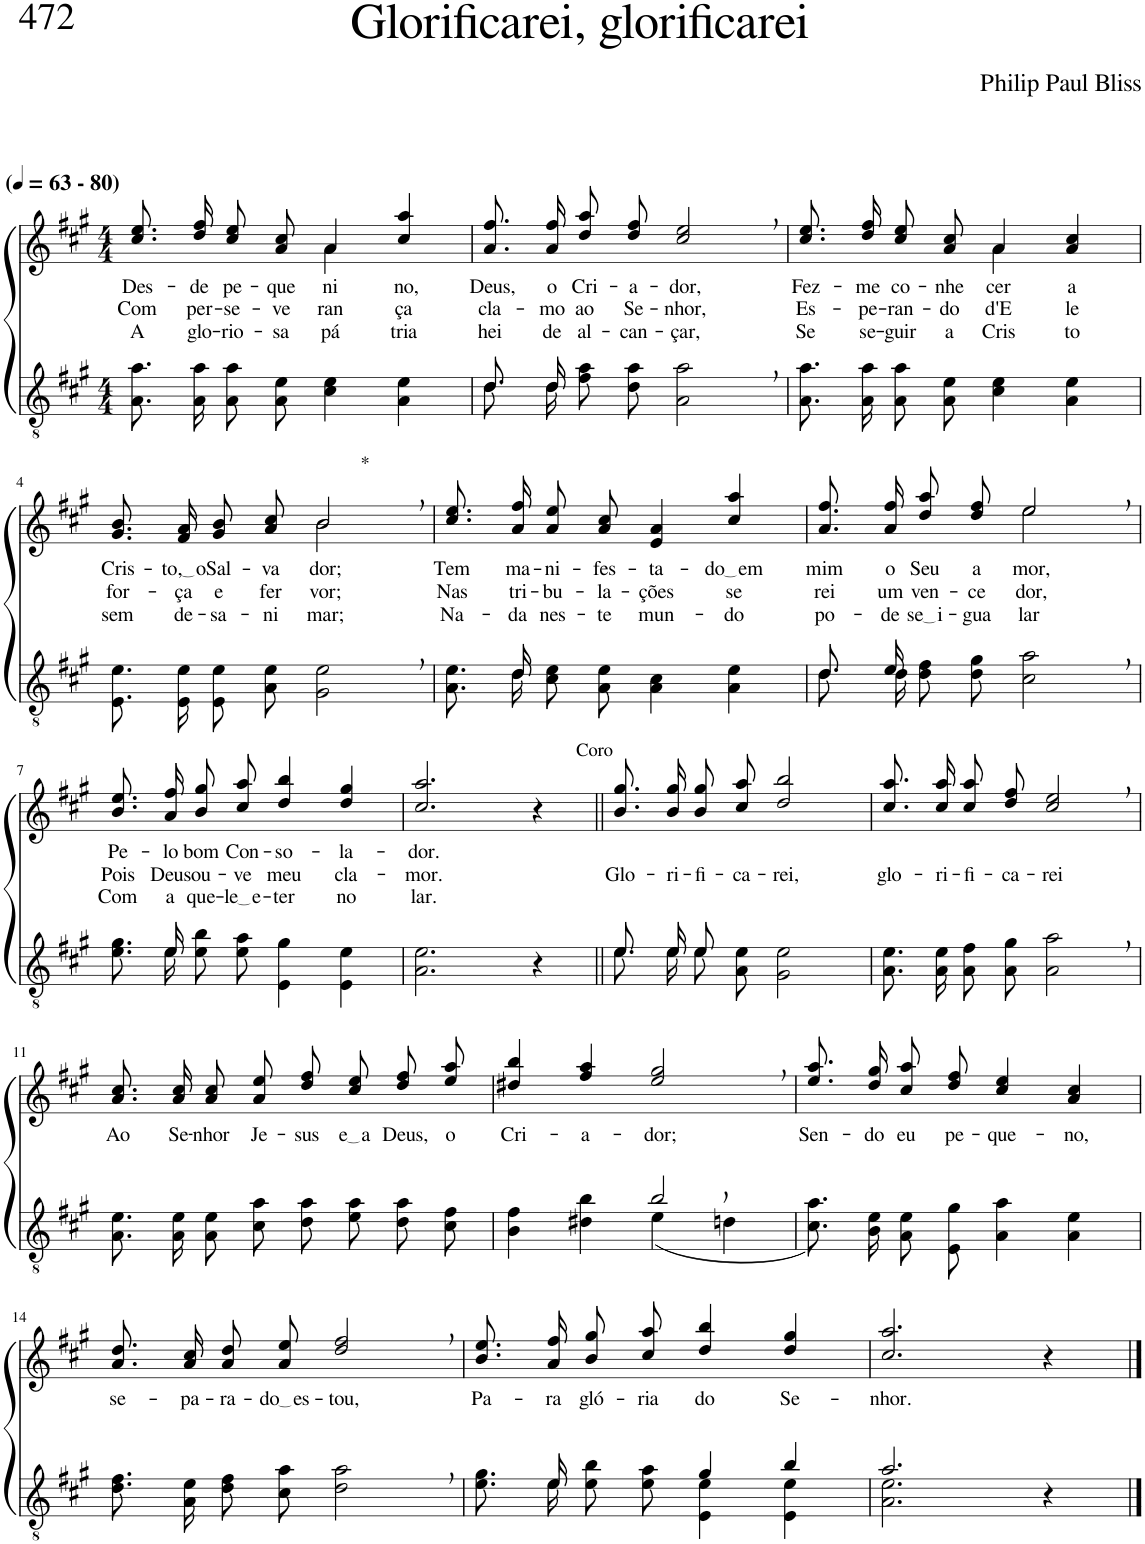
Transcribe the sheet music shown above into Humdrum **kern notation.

**kern	**kern	**text	**text	**text
*part2	*part1	*part1	*part1	*part1
*staff2	*staff1	*staff1	*staff1	*staff1
*I"Parte III e IV	*I"Parte I e II	*	*	*
*clefGv2	*clefG2	*	*	*
*Trd5c9	*Trd5c9	*	*	*
*k[f#c#g#]	*k[f#c#g#]	*	*	*
*M4/4	*M4/4	*	*	*
*MM63	*MM63	*	*	*
=1	=1	=1	=1	=1
!	!LO:TX:a:B:t=(	!	!	!
!	!LO:TX:a:B:t=- 80)	!	!	!
!	!	!LO:LY:b	!LO:LY:b	!LO:LY:b
*	*^	*	*	*
8.A\ 8.a\L	8.cc#\ 8.ee\L	2ryy	Des-	Com	A
!	!	!	!LO:LY:b	!LO:LY:b	!LO:LY:b
16A\ 16a\Jk	16dd\ 16ff#\Jk	.	-de	per-	glo-
!	!	!	!LO:LY:b	!LO:LY:b	!LO:LY:b
8A\ 8a\L	8cc#\ 8ee\L	.	pe-	-se-	-rio-
!	!	!	!LO:LY:b	!LO:LY:b	!LO:LY:b
8A\ 8e\J	8a\ 8cc#\J	.	-que-	-ve-	-sa
!	!	!	!LO:LY:b	!LO:LY:b	!LO:LY:b
4c#\ 4e\	4a/	4a\	-ni-	-ran-	pá-
!	!	!	!LO:LY:b	!LO:LY:b	!LO:LY:b
4A\ 4e\	4cc#/ 4aa/	4ryy	-no,	-ça	-tria
=2	=2	=2	=2	=2	=2
*^	*	*	*	*	*
!	!	!	!	!LO:LY:b	!LO:LY:b	!LO:LY:b
*	*	*v	*v	*	*	*
8.d\L	8.d/L	8.a\ 8.ff#\L	Deus,	cla-	hei
!	!	!	!LO:LY:b	!LO:LY:b	!LO:LY:b
16d\Jk	16d/Jk	16a\ 16ff#\Jk	o	-mo	de
!	!	!	!LO:LY:b	!LO:LY:b	!LO:LY:b
8f#\ 8a\L	2.ryy	8dd\ 8aa\L	Cri-	ao	al-
!	!	!	!LO:LY:b	!LO:LY:b	!LO:LY:b
8d\ 8a\J	.	8dd\ 8ff#\J	-a-	Se-	-can-
!	!	!	!LO:LY:b	!LO:LY:b	!LO:LY:b
2A\, 2a\,	.	2cc#/, 2ee/,	-dor,	-nhor,	-çar,
*v	*v	*	*	*	*
=3	=3	=3	=3	=3
!	!	!LO:LY:b	!LO:LY:b	!LO:LY:b
*	*^	*	*	*
8.A\ 8.a\L	8.cc#\ 8.ee\L	2ryy	Fez-	Es-	Se
!	!	!	!LO:LY:b	!LO:LY:b	!LO:LY:b
16A\ 16a\Jk	16dd\ 16ff#\Jk	.	-me	-pe-	se-
!	!	!	!LO:LY:b	!LO:LY:b	!LO:LY:b
8A\ 8a\L	8cc#\ 8ee\L	.	co-	-ran-	-guir
!	!	!	!LO:LY:b	!LO:LY:b	!LO:LY:b
8A\ 8e\J	8a\ 8cc#\J	.	-nhe-	-do	a
!	!	!	!LO:LY:b	!LO:LY:b	!LO:LY:b
4c#\ 4e\	4a/	4a\	-cer	d'E-	Cris-
!	!	!	!LO:LY:b	!LO:LY:b	!LO:LY:b
4A\ 4e\	4a/ 4cc#/	4ryy	a	-le	-to
!!LO:LB:g=z	!!
=4	=4	=4	=4	=4	=4
!	!	!	!LO:LY:b	!LO:LY:b	!LO:LY:b
8.E/ 8.e/L	2ryy	8.g#/ 8.b/L	Cris-	for-	sem
!	!	!	!LO:LY:b	!LO:LY:b	!LO:LY:b
16E/ 16e/Jk	.	16f#/ 16a/Jk	to, o	-ça	de-
!	!	!	!LO:LY:b	!LO:LY:b	!LO:LY:b
8E/ 8e/L	.	8g#/ 8b/L	Sal-	e	-sa-
!	!	!	!LO:LY:b	!LO:LY:b	!LO:LY:b
8A/ 8e/J	.	8a/ 8cc#/J	-va-	fer-	-ni-
!	!LO:TX:a:t=*	!	!	!	!
!	!	!	!LO:LY:b	!LO:LY:b	!LO:LY:b
2G#\, 2e\,	2b,\	2b/	-dor;	-vor;	-mar;
=5	=5	=5	=5	=5	=5
*^	*	*	*	*	*
!	!	!	!	!LO:LY:b	!LO:LY:b	!LO:LY:b
*	*	*v	*v	*	*	*
8.ryy	8.A\ 8.e\L	8.cc#\ 8.ee\L	Tem	Nas	Na-
!	!	!	!LO:LY:b	!LO:LY:b	!LO:LY:b
16d/	16d\Jk	16a\ 16ff#\Jk	ma-	tri-	-da
!	!	!	!LO:LY:b	!LO:LY:b	!LO:LY:b
2.ryy	8c#\ 8e\L	8a\ 8ee\L	-ni-	-bu-	nes-
!	!	!	!LO:LY:b	!LO:LY:b	!LO:LY:b
.	8A\ 8e\J	8a\ 8cc#\J	-fes-	-la-	-te
!	!	!	!LO:LY:b	!LO:LY:b	!LO:LY:b
.	4A\ 4c#\	4e/ 4a/	-ta-	-ções	mun-
!	!	!	!LO:LY:b	!LO:LY:b	!LO:LY:b
.	4A\ 4e\	4cc#/ 4aa/	do em	se-	-do
=6	=6	=6	=6	=6	=6
*	*	*^	*	*	*
!	!	!	!	!LO:LY:b	!LO:LY:b	!LO:LY:b
8.d\L	8.d/L	2ryy	8.a\ 8.ff#\L	mim	-rei	po-
!	!	!	!	!LO:LY:b	!LO:LY:b	!LO:LY:b
16d\Jk	16e/Jk	.	16a\ 16ff#\Jk	o	um	-de
!	!	!	!	!LO:LY:b	!LO:LY:b	!LO:LY:b
8d\ 8f#\L	2.ryy	.	8dd\ 8aa\L	Seu	ven-	se i
!	!	!	!	!LO:LY:b	!LO:LY:b	!LO:LY:b
8d\ 8g#\J	.	.	8dd\ 8ff#\J	a-	-ce-	-gua-
!	!	!	!	!LO:LY:b	!LO:LY:b	!LO:LY:b
2c#\, 2a\,	.	2ee,\	2ee/	-mor,	-dor,	-lar
!!LO:LB:g=z
=7	=7	=7	=7	=7	=7	=7
!	!	!	!	!LO:LY:b	!LO:LY:b	!LO:LY:b
*	*	*v	*v	*	*	*
8.ryy	8.e\ 8.g#\L	8.b\ 8.ee\L	Pe-	Pois	Com
!	!	!	!LO:LY:b	!LO:LY:b	!LO:LY:b
16e/	16e\Jk	16a\ 16ff#\Jk	-lo	Deus	a
!	!	!	!LO:LY:b	!LO:LY:b	!LO:LY:b
2.ryy	8e\ 8b\L	8b\ 8gg#\L	bom	ou-	que-
!	!	!	!LO:LY:b	!LO:LY:b	!LO:LY:b
.	8e\ 8a\J	8cc#\ 8aa\J	Con-	-ve	le e
!	!	!	!LO:LY:b	!LO:LY:b	!LO:LY:b
.	4E\ 4g#\	4dd/ 4bb/	-so-	meu	-ter
!	!	!	!LO:LY:b	!LO:LY:b	!LO:LY:b
.	4E\ 4e\	4dd/ 4gg#/	-la-	cla-	no
=8	=8	=8	=8	=8	=8
!	!	!	!LO:LY:b	!LO:LY:b	!LO:LY:b
*v	*v	*	*	*	*
2.A\ 2.e\	2.cc#/ 2.aa/	-dor.	-mor.	lar.
4r	4r	.	.	.
=9||	=9||	=9||	=9||	=9||
*^	*	*	*	*
!	!	!LO:TX:a:t=Coro	!	!	!
!	!	!	!	!LO:LY:b	!
8.e/L	8.e\L	8.b\ 8.gg#\L	.	Glo-	.
!	!	!	!	!LO:LY:b	!
16e/Jk	16e\Jk	16b\ 16gg#\Jk	.	-ri-	.
!	!	!	!	!LO:LY:b	!
8e/	8e\L	8b\ 8gg#\L	.	-fi-	.
!	!	!	!	!LO:LY:b	!
2ryy	8A\ 8e\J	8cc#\ 8aa\J	.	-ca-	.
!	!	!	!	!LO:LY:b	!
.	2G#\ 2e\	2dd/ 2bb/	.	-rei,	.
8ryy	.	.	.	.	.
*v	*v	*	*	*	*
=10	=10	=10	=10	=10
!	!	!	!LO:LY:b	!
8.A\ 8.e\L	8.cc#\ 8.aa\L	.	glo-	.
!	!	!	!LO:LY:b	!
16A\ 16e\Jk	16cc#\ 16aa\Jk	.	-ri-	.
!	!	!	!LO:LY:b	!
8A\ 8f#\L	8cc#\ 8aa\L	.	-fi-	.
!	!	!	!LO:LY:b	!
8A\ 8g#\J	8dd\ 8ff#\J	.	-ca-	.
!	!	!	!LO:LY:b	!
2A\, 2a\,	2cc#/, 2ee/,	.	-rei	.
!!LO:LB:g=z
=11	=11	=11	=11	=11
!	!	!LO:LY:b	!	!
8.A\ 8.e\L	8.a\ 8.cc#\L	-Ao	.	.
!	!	!LO:LY:b	!	!
16A\ 16e\Jk	16a\ 16cc#\Jk	Se-	.	.
!	!	!LO:LY:b	!	!
8A\ 8e\L	8a\ 8cc#\L	-nhor	.	.
!	!	!LO:LY:b	!	!
8c#\ 8a\J	8a\ 8ee\J	Je-	.	.
!	!	!LO:LY:b	!	!
8d\ 8a\L	8dd\ 8ff#\L	-sus	.	.
!	!	!LO:LY:b	!	!
8e\ 8a\J	8cc#\ 8ee\J	e a	.	.
!	!	!LO:LY:b	!	!
8d\ 8a\L	8dd\ 8ff#\L	Deus,	.	.
!	!	!LO:LY:b	!	!
8c#\ 8f#\J	8ee\ 8aa\J	o	.	.
=12	=12	=12	=12	=12
*^	*	*	*	*
!	!	!	!LO:LY:b	!	!
2ryy	4B\ 4f#\	4dd#X/ 4bb/	Cri-	.	.
!	!	!	!LO:LY:b	!	!
.	4d#X\ 4b\	4ff#/ 4aa/	-a-	.	.
!	!	!	!LO:LY:b	!	!
2b,/	(4e\	2ee/, 2gg#/,	-dor;	.	.
.	4dn\	.	.	.	.
=13	=13	=13	=13	=13	=13
!	!	!	!LO:LY:b	!	!
*v	*v	*	*	*	*
8.c#\ 8.a\L)	8.ee\ 8.aa\L	Sen-	.	.
!	!	!LO:LY:b	!	!
16B\ 16e\Jk	16dd\ 16gg#\Jk	-do	.	.
!	!	!LO:LY:b	!	!
8A\ 8e\L	8cc#\ 8aa\L	eu	.	.
!	!	!LO:LY:b	!	!
8E\ 8g#\J	8dd\ 8ff#\J	pe-	.	.
!	!	!LO:LY:b	!	!
4A\ 4a\	4cc#/ 4ee/	-que-	.	.
!	!	!LO:LY:b	!	!
4A\ 4e\	4a/ 4cc#/	-no,	.	.
!!LO:LB:g=z
=14	=14	=14	=14	=14
!	!	!LO:LY:b	!	!
8.d\ 8.f#\L	8.a\ 8.dd\L	se-	.	.
!	!	!LO:LY:b	!	!
16A\ 16e\Jk	16a\ 16cc#\Jk	-pa-	.	.
!	!	!LO:LY:b	!	!
8d\ 8f#\L	8a\ 8dd\L	-ra-	.	.
!	!	!LO:LY:b	!	!
8c#\ 8a\J	8a\ 8ee\J	do es	.	.
!	!	!LO:LY:b	!	!
2d\, 2a\,	2dd/, 2ff#/,	-tou,	.	.
=15	=15	=15	=15	=15
*^	*	*	*	*
!	!	!	!LO:LY:b	!	!
8.ryy	8.e\ 8.g#\L	8.b\ 8.ee\L	Pa-	.	.
!	!	!	!LO:LY:b	!	!
16e/	16e\Jk	16a\ 16ff#\Jk	-ra	.	.
!	!	!	!LO:LY:b	!	!
4ryy	8e\ 8b\L	8b\ 8gg#\L	gló-	.	.
!	!	!	!LO:LY:b	!	!
.	8e\ 8a\J	8cc#\ 8aa\J	-ria	.	.
!	!	!	!LO:LY:b	!	!
4g#/	4E\ 4e\	4dd/ 4bb/	do	.	.
!	!	!	!LO:LY:b	!	!
4b/	4E\ 4e\	4dd/ 4gg#/	Se-	.	.
=16	=16	=16	=16	=16	=16
!	!	!	!LO:LY:b	!	!
2.a/	2.A\ 2.e\	2.cc#/ 2.aa/	-nhor.	.	.
4r	4ryy	4r	.	.	.
*v	*v	*	*	*	*
==	==	==	==	==
*-	*-	*-	*-	*-
